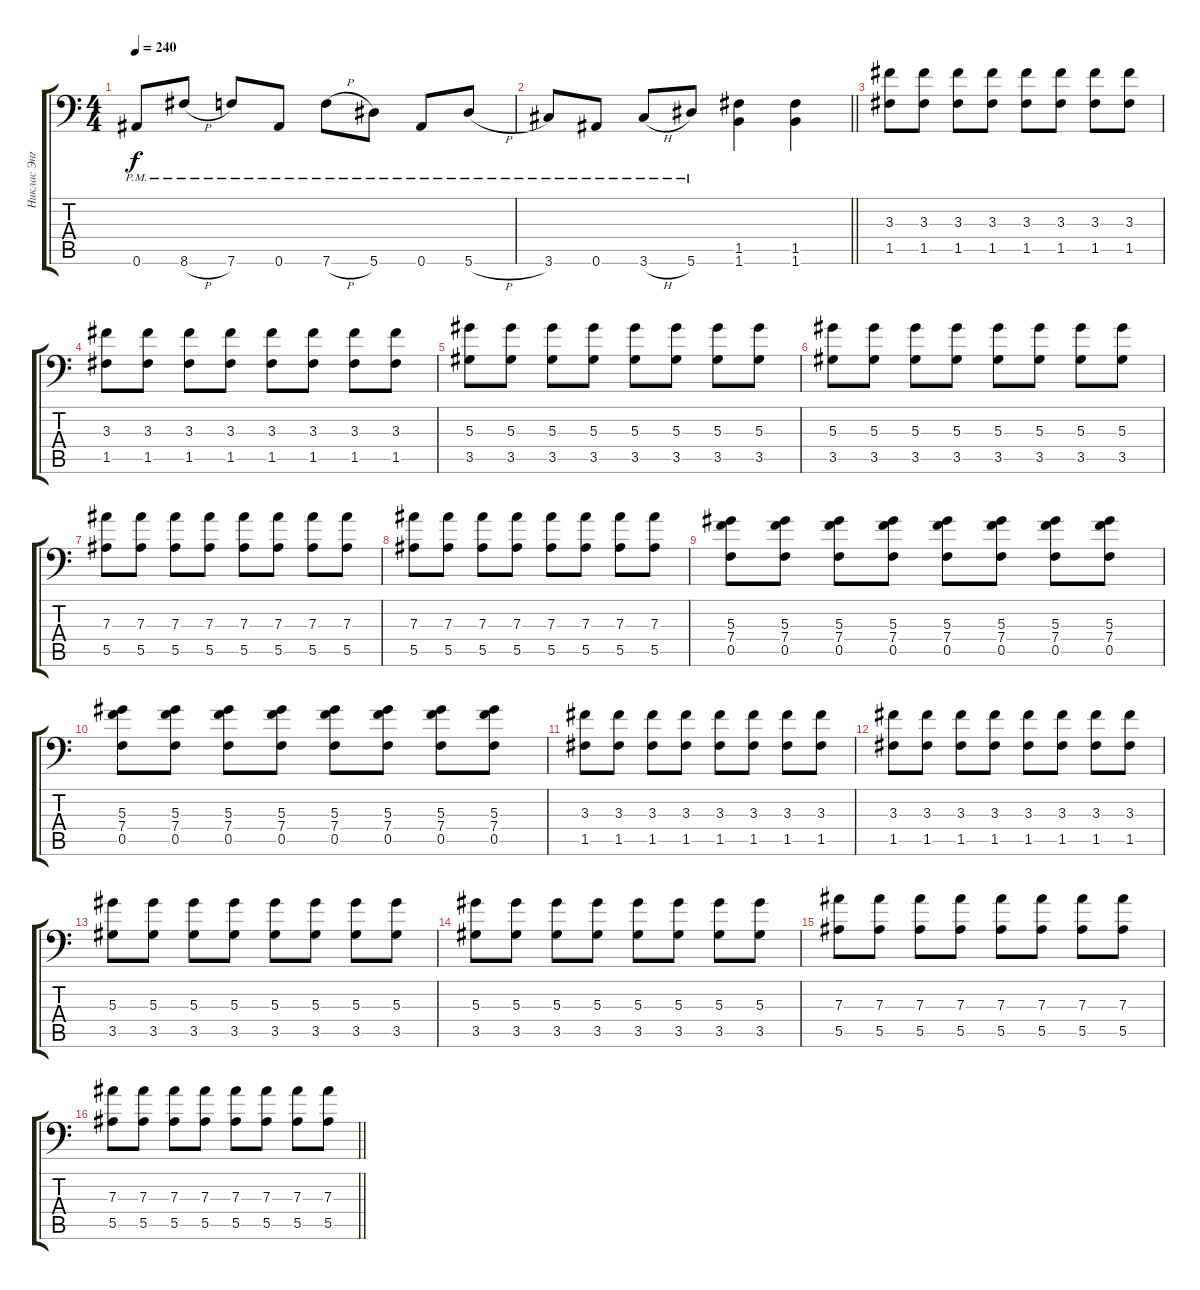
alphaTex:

\track ("Никлас Энгелин(уже он)" "Никлас Энг") {instrument distortionguitar}
\staff {score tabs}
\tuning (C4 G3 Eb3 Bb2 F2 Bb1) {hide}
\ts (4 4)
\tempo 240
\clef f4
\ks c
0.6{pm}.8{dy f} 8.6{h pm}.8 7.6{pm}.8 0.6{pm}.8 7.6{h pm}.8 5.6{pm}.8 0.6{pm}.8 5.6{h pm}.8 |
\barLineRight lightlight
3.6{pm}.8 0.6{pm}.8 3.6{h pm}.8 5.6{pm}.8 (1.5 1.6).4 (1.5 1.6).4 |
\section ("" "")
(3.3 1.5).8 (3.3 1.5).8 (3.3 1.5).8 (3.3 1.5).8 (3.3 1.5).8 (3.3 1.5).8 (3.3 1.5).8 (3.3 1.5).8 |
(3.3 1.5).8 (3.3 1.5).8 (3.3 1.5).8 (3.3 1.5).8 (3.3 1.5).8 (3.3 1.5).8 (3.3 1.5).8 (3.3 1.5).8 |
(5.3 3.5).8 (5.3 3.5).8 (5.3 3.5).8 (5.3 3.5).8 (5.3 3.5).8 (5.3 3.5).8 (5.3 3.5).8 (5.3 3.5).8 |
(5.3 3.5).8 (5.3 3.5).8 (5.3 3.5).8 (5.3 3.5).8 (5.3 3.5).8 (5.3 3.5).8 (5.3 3.5).8 (5.3 3.5).8 |
(7.3 5.5).8 (7.3 5.5).8 (7.3 5.5).8 (7.3 5.5).8 (7.3 5.5).8 (7.3 5.5).8 (7.3 5.5).8 (7.3 5.5).8 |
(7.3 5.5).8 (7.3 5.5).8 (7.3 5.5).8 (7.3 5.5).8 (7.3 5.5).8 (7.3 5.5).8 (7.3 5.5).8 (7.3 5.5).8 |
(5.3 7.4 0.5).8 (5.3 7.4 0.5).8 (5.3 7.4 0.5).8 (5.3 7.4 0.5).8 (5.3 7.4 0.5).8 (5.3 7.4 0.5).8 (5.3 7.4 0.5).8 (5.3 7.4 0.5).8 |
(5.3 7.4 0.5).8 (5.3 7.4 0.5).8 (5.3 7.4 0.5).8 (5.3 7.4 0.5).8 (5.3 7.4 0.5).8 (5.3 7.4 0.5).8 (5.3 7.4 0.5).8 (5.3 7.4 0.5).8 |
(3.3 1.5).8 (3.3 1.5).8 (3.3 1.5).8 (3.3 1.5).8 (3.3 1.5).8 (3.3 1.5).8 (3.3 1.5).8 (3.3 1.5).8 |
(3.3 1.5).8 (3.3 1.5).8 (3.3 1.5).8 (3.3 1.5).8 (3.3 1.5).8 (3.3 1.5).8 (3.3 1.5).8 (3.3 1.5).8 |
(5.3 3.5).8 (5.3 3.5).8 (5.3 3.5).8 (5.3 3.5).8 (5.3 3.5).8 (5.3 3.5).8 (5.3 3.5).8 (5.3 3.5).8 |
(5.3 3.5).8 (5.3 3.5).8 (5.3 3.5).8 (5.3 3.5).8 (5.3 3.5).8 (5.3 3.5).8 (5.3 3.5).8 (5.3 3.5).8 |
(7.3 5.5).8 (7.3 5.5).8 (7.3 5.5).8 (7.3 5.5).8 (7.3 5.5).8 (7.3 5.5).8 (7.3 5.5).8 (7.3 5.5).8 |
\barLineRight lightlight
(7.3 5.5).8 (7.3 5.5).8 (7.3 5.5).8 (7.3 5.5).8 (7.3 5.5).8 (7.3 5.5).8 (7.3 5.5).8 (7.3 5.5).8
